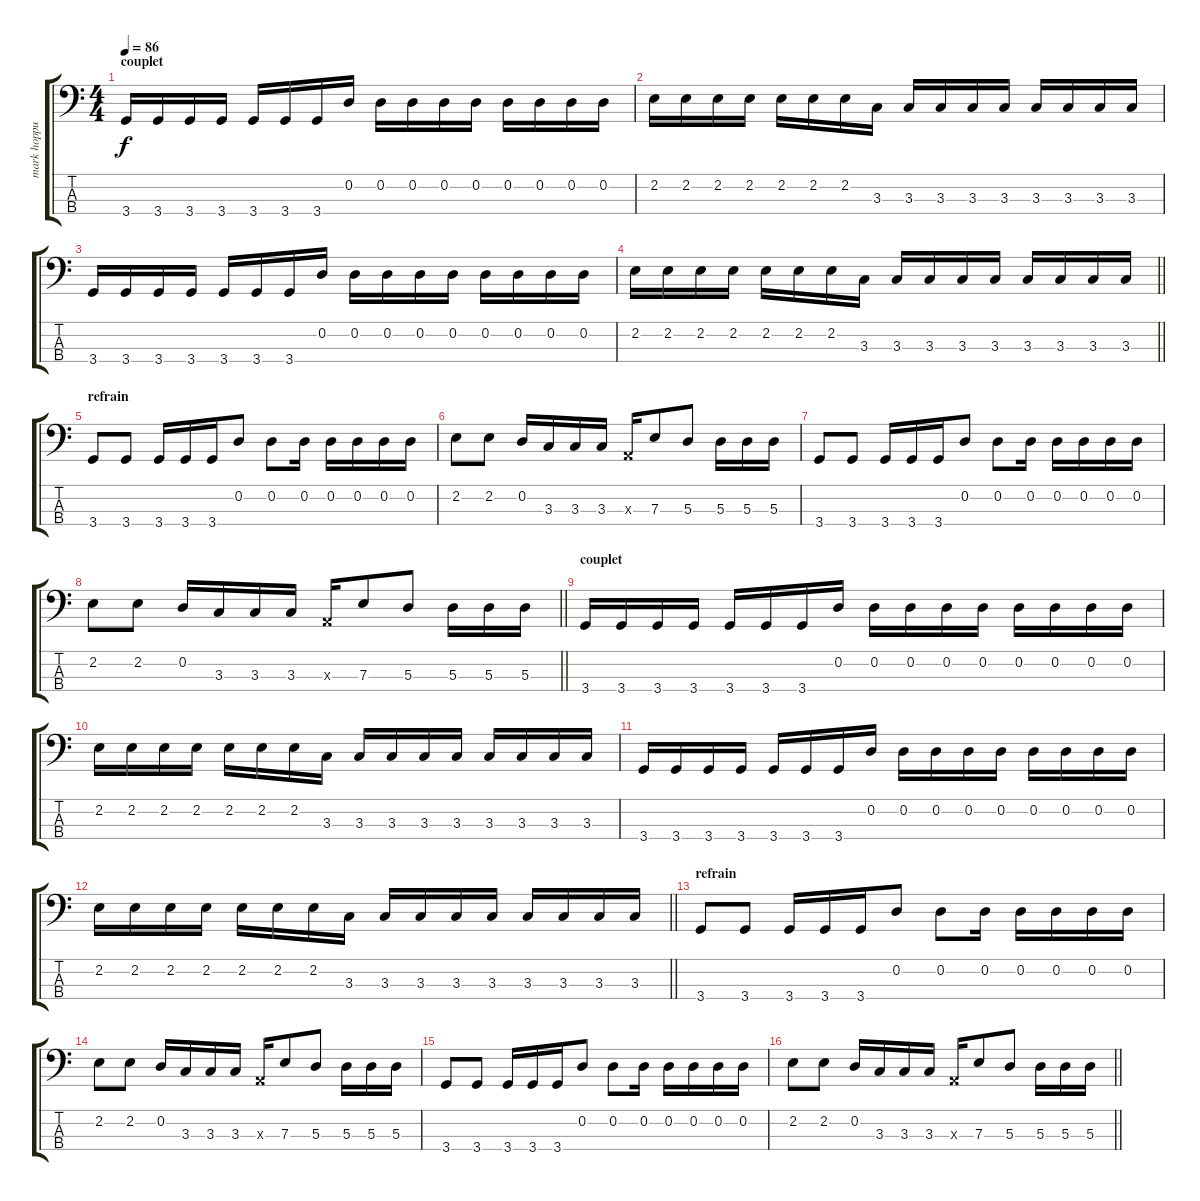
\track ("mark hoppus bass" "mark hoppu") {instrument electricbasspick}
\staff {score tabs}
\tuning (G2 D2 A1 E1) {hide}
\ts (4 4)
\section ("" "couplet")
\tempo 86
\clef f4
\ks c
3.4.16{dy f} 3.4.16 3.4.16 3.4.16 3.4.16 3.4.16 3.4.16 0.2.16 0.2.16 0.2.16 0.2.16 0.2.16 0.2.16 0.2.16 0.2.16 0.2.16 |
2.2.16 2.2.16 2.2.16 2.2.16 2.2.16 2.2.16 2.2.16 3.3.16 3.3.16 3.3.16 3.3.16 3.3.16 3.3.16 3.3.16 3.3.16 3.3.16 |
3.4.16 3.4.16 3.4.16 3.4.16 3.4.16 3.4.16 3.4.16 0.2.16 0.2.16 0.2.16 0.2.16 0.2.16 0.2.16 0.2.16 0.2.16 0.2.16 |
\barLineRight lightlight
2.2.16 2.2.16 2.2.16 2.2.16 2.2.16 2.2.16 2.2.16 3.3.16 3.3.16 3.3.16 3.3.16 3.3.16 3.3.16 3.3.16 3.3.16 3.3.16 |
\section ("" "refrain")
3.4.8 3.4.8 3.4.16 3.4.16 3.4.16 0.2.8 0.2.8 0.2.16 0.2.16 0.2.16 0.2.16 0.2.16 |
2.2.8 2.2.8 0.2.16 3.3.16 3.3.16 3.3.16 0.3{x}.16 7.3.8 5.3.8 5.3.16 5.3.16 5.3.16 |
3.4.8 3.4.8 3.4.16 3.4.16 3.4.16 0.2.8 0.2.8 0.2.16 0.2.16 0.2.16 0.2.16 0.2.16 |
\barLineRight lightlight
2.2.8 2.2.8 0.2.16 3.3.16 3.3.16 3.3.16 0.3{x}.16 7.3.8 5.3.8 5.3.16 5.3.16 5.3.16 |
\section ("" "couplet")
3.4.16 3.4.16 3.4.16 3.4.16 3.4.16 3.4.16 3.4.16 0.2.16 0.2.16 0.2.16 0.2.16 0.2.16 0.2.16 0.2.16 0.2.16 0.2.16 |
2.2.16 2.2.16 2.2.16 2.2.16 2.2.16 2.2.16 2.2.16 3.3.16 3.3.16 3.3.16 3.3.16 3.3.16 3.3.16 3.3.16 3.3.16 3.3.16 |
3.4.16 3.4.16 3.4.16 3.4.16 3.4.16 3.4.16 3.4.16 0.2.16 0.2.16 0.2.16 0.2.16 0.2.16 0.2.16 0.2.16 0.2.16 0.2.16 |
\barLineRight lightlight
2.2.16 2.2.16 2.2.16 2.2.16 2.2.16 2.2.16 2.2.16 3.3.16 3.3.16 3.3.16 3.3.16 3.3.16 3.3.16 3.3.16 3.3.16 3.3.16 |
\section ("" "refrain")
3.4.8 3.4.8 3.4.16 3.4.16 3.4.16 0.2.8 0.2.8 0.2.16 0.2.16 0.2.16 0.2.16 0.2.16 |
2.2.8 2.2.8 0.2.16 3.3.16 3.3.16 3.3.16 0.3{x}.16 7.3.8 5.3.8 5.3.16 5.3.16 5.3.16 |
3.4.8 3.4.8 3.4.16 3.4.16 3.4.16 0.2.8 0.2.8 0.2.16 0.2.16 0.2.16 0.2.16 0.2.16 |
\barLineRight lightlight
2.2.8 2.2.8 0.2.16 3.3.16 3.3.16 3.3.16 0.3{x}.16 7.3.8 5.3.8 5.3.16 5.3.16 5.3.16
